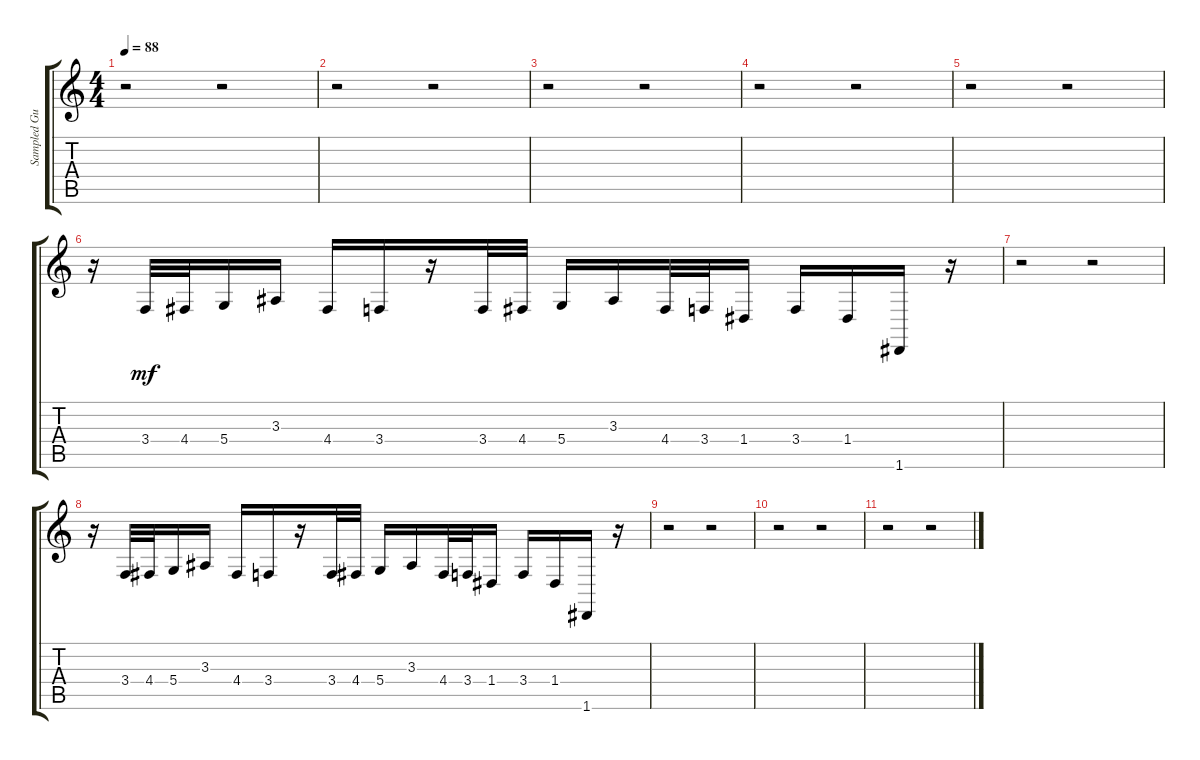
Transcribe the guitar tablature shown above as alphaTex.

\track ("Sampled Guitar" "Sampled Gu") {instrument lead2sawtooth}
\staff {score tabs}
\tuning (E4 B3 G3 D3 A2 D2) {hide}
\ts (4 4)
\tempo 88
\clef g2
\ks c
r.2{dy mf} r.2 |
r.2 r.2 |
r.2 r.2 |
r.2 r.2 |
r.2 r.2 |
r.16 3.4.32 4.4.32 5.4.16 3.3.16 4.4.16 3.4.16 r.16 3.4.32 4.4.32 5.4.16 3.3.16 4.4.32 3.4.32 1.4.16 3.4.16 1.4.16 1.6.16 r.16 |
r.2 r.2 |
r.16 3.4.32 4.4.32 5.4.16 3.3.16 4.4.16 3.4.16 r.16 3.4.32 4.4.32 5.4.16 3.3.16 4.4.32 3.4.32 1.4.16 3.4.16 1.4.16 1.6.16 r.16 |
r.2 r.2 |
r.2 r.2 |
r.2 r.2
